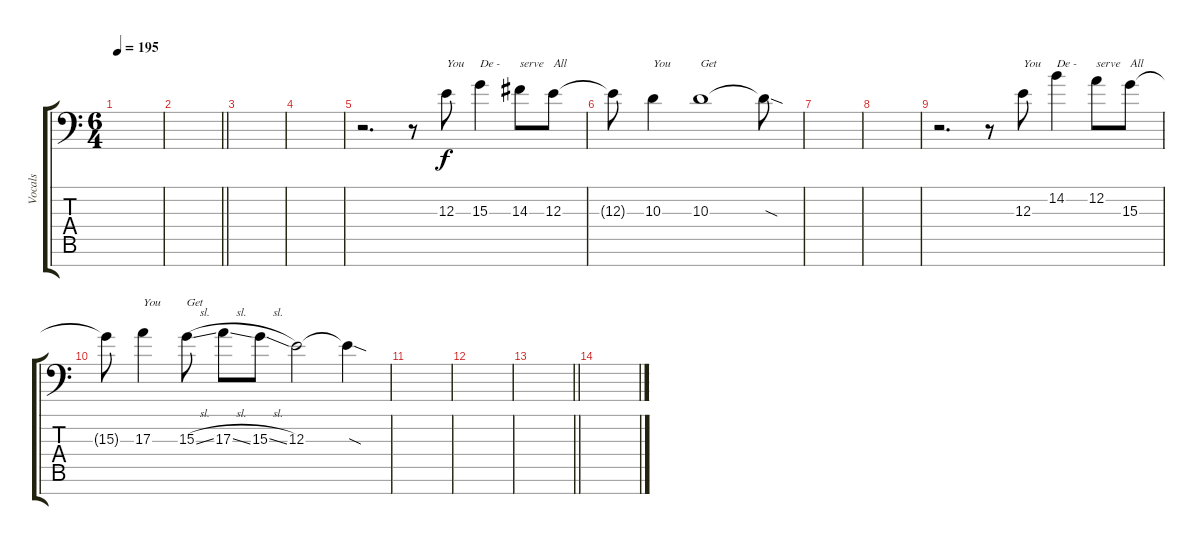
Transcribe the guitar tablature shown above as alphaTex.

\track ("Vocals" "Vocals") {instrument bassoon}
\staff {score tabs}
\tuning (D4 A3 E3 D3 A2 E2 A1) {hide}
\ts (6 4)
\tempo 195
\clef f4
\ks c
|
\barLineRight lightlight
|
\section ("" "")
|
|
r.2{d} r.8 12.3.8{txt "You"} 15.3.4{txt "De -"} 14.3.8{txt "serve"} 12.3.8{txt "All"} |
12.3{t}.8 10.3.4{txt "You"} 10.3.1{txt "Get"} 10.3{sod t}.8 |
|
|
r.2{d} r.8 12.3.8{txt "You"} 14.2.4{txt "De -"} 12.2.8{txt "serve"} 15.3.8{txt "All"} |
15.3{t}.8 17.3.4{txt "You"} 15.3{sl}.8{txt "Get"} 17.3{sl}.8 15.3{sl}.8 12.3.2 12.3{sod t}.4 |
|
|
\barLineRight lightlight
|
\section ("" "")
